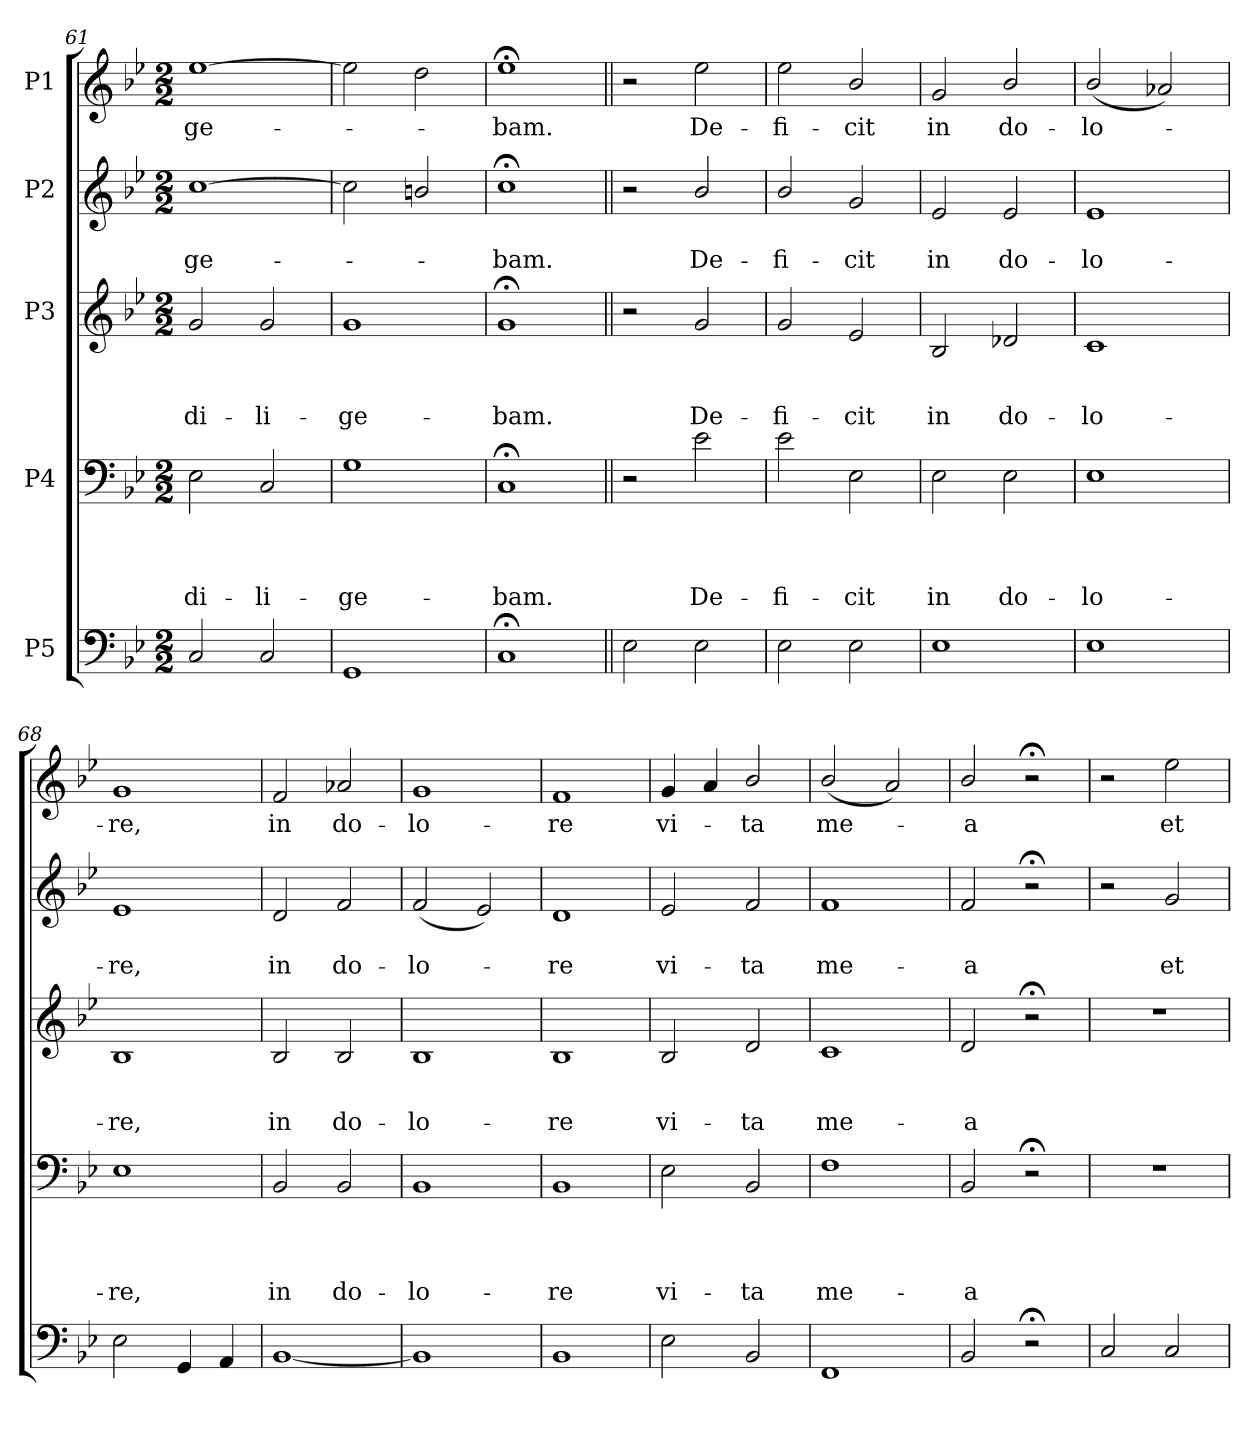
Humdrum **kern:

**kern	**kern	**text	**text	**text	**text	**kern	**text	**text	**text	**kern	**text	**text	**kern	**text
*part5	*part4	*part4	*part4	*part4	*part4	*part3	*part3	*part3	*part3	*part2	*part2	*part2	*part1	*part1
*staff5	*staff4	*staff4	*staff4	*staff4	*staff4	*staff3	*staff3	*staff3	*staff3	*staff2	*staff2	*staff2	*staff1	*staff1
*I"P5	*I"P4	*	*	*	*	*I"P3	*	*	*	*I"P2	*	*	*I"P1	*
*clefF4	*clefF4	*	*	*	*	*clefG2	*	*	*	*clefG2	*	*	*clefG2	*
*k[b-e-]	*k[b-e-]	*	*	*	*	*k[b-e-]	*	*	*	*k[b-e-]	*	*	*k[b-e-]	*
*B-:	*B-:	*	*	*	*	*B-:	*	*	*	*B-:	*	*	*B-:	*
*M2/2	*M2/2	*	*	*	*	*M2/2	*	*	*	*M2/2	*	*	*M2/2	*
=61	=61	=61	=61	=61	=61	=61	=61	=61	=61	=61	=61	=61	=61	=61
!	!	!	!	!	!LO:LY:b	!	!	!	!LO:LY:b	!	!	!LO:LY:b	!	!LO:LY:b
2C/	2E-\	.	.	.	di-	2g/	.	.	di-	[>1cc	.	-ge-	[>1ee-	-ge-
!	!	!	!	!	!LO:LY:b	!	!	!	!LO:LY:b	!	!	!	!	!
2C/	2C/	.	.	.	-li-	2g/	.	.	-li-	.	.	.	.	.
!!LO:LB:g=z
=62	=62	=62	=62	=62	=62	=62	=62	=62	=62	=62	=62	=62	=62	=62
!	!	!	!	!	!LO:LY:b	!	!	!	!LO:LY:b	!	!	!	!	!
1GG	1G	.	.	.	-ge-	1g	.	.	-ge-	2cc\]	.	.	2ee-\]	.
.	.	.	.	.	.	.	.	.	.	2bn/	.	.	2dd\	.
=63	=63	=63	=63	=63	=63	=63	=63	=63	=63	=63	=63	=63	=63	=63
!	!	!	!	!	!LO:LY:b	!	!	!	!LO:LY:b	!	!	!LO:LY:b	!	!LO:LY:b
1C;	1C;	.	.	.	-bam.	1g;	.	.	-bam.	1cc;<	.	-bam.	1ee-;<	-bam.
=64||	=64||	=64||	=64||	=64||	=64||	=64||	=64||	=64||	=64||	=64||	=64||	=64||	=64||	=64||
2E-\	2r	.	.	.	.	2r	.	.	.	2r	.	.	2r	.
!	!	!	!	!	!LO:LY:b	!	!	!	!LO:LY:b	!	!	!LO:LY:b	!	!LO:LY:b
2E-\	2e-\	.	.	.	De-	2g/	.	.	De-	2b-/	.	De-	2ee-\	De-
=65	=65	=65	=65	=65	=65	=65	=65	=65	=65	=65	=65	=65	=65	=65
!	!	!	!	!	!LO:LY:b	!	!	!	!LO:LY:b	!	!	!LO:LY:b	!	!LO:LY:b
2E-\	2e-\	.	.	.	-fi-	2g/	.	.	-fi-	2b-/	.	-fi-	2ee-\	-fi-
!	!	!	!	!	!LO:LY:b	!	!	!	!LO:LY:b	!	!	!LO:LY:b	!	!LO:LY:b
2E-\	2E-\	.	.	.	-cit	2e-/	.	.	-cit	2g/	.	-cit	2b-/	-cit
=66	=66	=66	=66	=66	=66	=66	=66	=66	=66	=66	=66	=66	=66	=66
!	!	!	!	!	!LO:LY:b	!	!	!	!LO:LY:b	!	!	!LO:LY:b	!	!LO:LY:b
1E-	2E-\	.	.	.	in	2B-/	.	.	in	2e-/	.	in	2g/	in
!	!	!	!	!	!LO:LY:b	!	!	!	!LO:LY:b	!	!	!LO:LY:b	!	!LO:LY:b
.	2E-\	.	.	.	do-	2d-X/	.	.	do-	2e-/	.	do-	2b-/	do-
=67	=67	=67	=67	=67	=67	=67	=67	=67	=67	=67	=67	=67	=67	=67
!	!	!	!	!	!LO:LY:b	!	!	!	!LO:LY:b	!	!	!LO:LY:b	!	!LO:LY:b
1E-	1E-	.	.	.	-lo-	1c	.	.	-lo-	1e-	.	-lo-	(<2b-/	-lo-
.	.	.	.	.	.	.	.	.	.	.	.	.	2a-X/)	.
=68	=68	=68	=68	=68	=68	=68	=68	=68	=68	=68	=68	=68	=68	=68
!	!	!	!	!	!LO:LY:b	!	!	!	!LO:LY:b	!	!	!LO:LY:b	!	!LO:LY:b
2E-\	1E-	.	.	.	-re,	1B-	.	.	-re,	1e-	.	-re,	1g	-re,
4GG/	.	.	.	.	.	.	.	.	.	.	.	.	.	.
4AA/	.	.	.	.	.	.	.	.	.	.	.	.	.	.
=69	=69	=69	=69	=69	=69	=69	=69	=69	=69	=69	=69	=69	=69	=69
!	!	!	!	!	!LO:LY:b	!	!	!	!LO:LY:b	!	!	!LO:LY:b	!	!LO:LY:b
[<1BB-	2BB-/	.	.	.	in	2B-/	.	.	in	2d/	.	in	2f/	in
!	!	!	!	!	!LO:LY:b	!	!	!	!LO:LY:b	!	!	!LO:LY:b	!	!LO:LY:b
.	2BB-/	.	.	.	do-	2B-/	.	.	do-	2f/	.	do-	2a-X/	do-
=70	=70	=70	=70	=70	=70	=70	=70	=70	=70	=70	=70	=70	=70	=70
!	!	!	!	!	!LO:LY:b	!	!	!	!LO:LY:b	!	!	!LO:LY:b	!	!LO:LY:b
1BB-]	1BB-	.	.	.	-lo-	1B-	.	.	-lo-	(<2f/	.	-lo-	1g	-lo-
.	.	.	.	.	.	.	.	.	.	2e-/)	.	.	.	.
=71	=71	=71	=71	=71	=71	=71	=71	=71	=71	=71	=71	=71	=71	=71
!	!	!	!	!	!LO:LY:b	!	!	!	!LO:LY:b	!	!	!LO:LY:b	!	!LO:LY:b
1BB-	1BB-	.	.	.	-re	1B-	.	.	-re	1d	.	-re	1f	-re
!!LO:LB:g=z
=72	=72	=72	=72	=72	=72	=72	=72	=72	=72	=72	=72	=72	=72	=72
!	!	!	!	!	!LO:LY:b	!	!	!	!LO:LY:b	!	!	!LO:LY:b	!	!LO:LY:b
2E-\	2E-\	.	.	.	vi-	2B-/	.	.	vi-	2e-/	.	vi-	4g/	vi-
.	.	.	.	.	.	.	.	.	.	.	.	.	4a/	.
!	!	!	!	!	!LO:LY:b	!	!	!	!LO:LY:b	!	!	!LO:LY:b	!	!LO:LY:b
2BB-/	2BB-/	.	.	.	-ta	2d/	.	.	-ta	2f/	.	-ta	2b-/	-ta
=73	=73	=73	=73	=73	=73	=73	=73	=73	=73	=73	=73	=73	=73	=73
!	!	!	!	!	!LO:LY:b	!	!	!	!LO:LY:b	!	!	!LO:LY:b	!	!LO:LY:b
1FF	1F	.	.	.	me-	1c	.	.	me-	1f	.	me-	(<2b-/	me-
.	.	.	.	.	.	.	.	.	.	.	.	.	2a/)	.
=74	=74	=74	=74	=74	=74	=74	=74	=74	=74	=74	=74	=74	=74	=74
!	!	!	!	!	!LO:LY:b	!	!	!	!LO:LY:b	!	!	!LO:LY:b	!	!LO:LY:b
2BB-/	2BB-/	.	.	.	-a	2d/	.	.	-a	2f/	.	-a	2b-/	-a
2r;<	2r;<	.	.	.	.	2r;<	.	.	.	2r;<	.	.	2r;<	.
=75	=75	=75	=75	=75	=75	=75	=75	=75	=75	=75	=75	=75	=75	=75
2C/	1r	.	.	.	.	1r	.	.	.	2r	.	.	2r	.
!	!	!	!	!	!	!	!	!	!	!	!	!LO:LY:b	!	!LO:LY:b
2C/	.	.	.	.	.	.	.	.	.	2g/	.	et	2ee-\	et
=	=	=	=	=	=	=	=	=	=	=	=	=	=	=
*-	*-	*-	*-	*-	*-	*-	*-	*-	*-	*-	*-	*-	*-	*-
